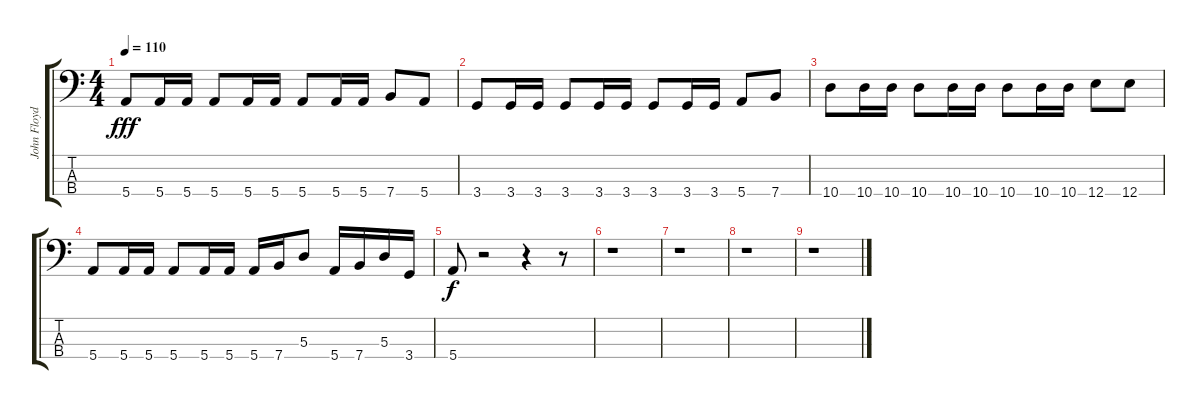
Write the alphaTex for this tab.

\track ("John Floyd" "John Floyd") {instrument acousticguitarsteel}
\staff {score tabs}
\tuning (G2 D2 A1 E1) {hide}
\ts (4 4)
\tempo 110
\clef f4
\ks c
5.4.8{dy fff} 5.4.16 5.4.16 5.4.8 5.4.16 5.4.16 5.4.8 5.4.16 5.4.16 7.4.8 5.4.8 |
3.4.8 3.4.16 3.4.16 3.4.8 3.4.16 3.4.16 3.4.8 3.4.16 3.4.16 5.4.8 7.4.8 |
10.4.8 10.4.16 10.4.16 10.4.8 10.4.16 10.4.16 10.4.8 10.4.16 10.4.16 12.4.8 12.4.8 |
5.4.8 5.4.16 5.4.16 5.4.8 5.4.16 5.4.16 5.4.16 7.4.16 5.3.8 5.4.16 7.4.16 5.3.16 3.4.16 |
5.4.8{dy f} r.2 r.4 r.8 |
r.1 |
r.1 |
r.1 |
r.1
